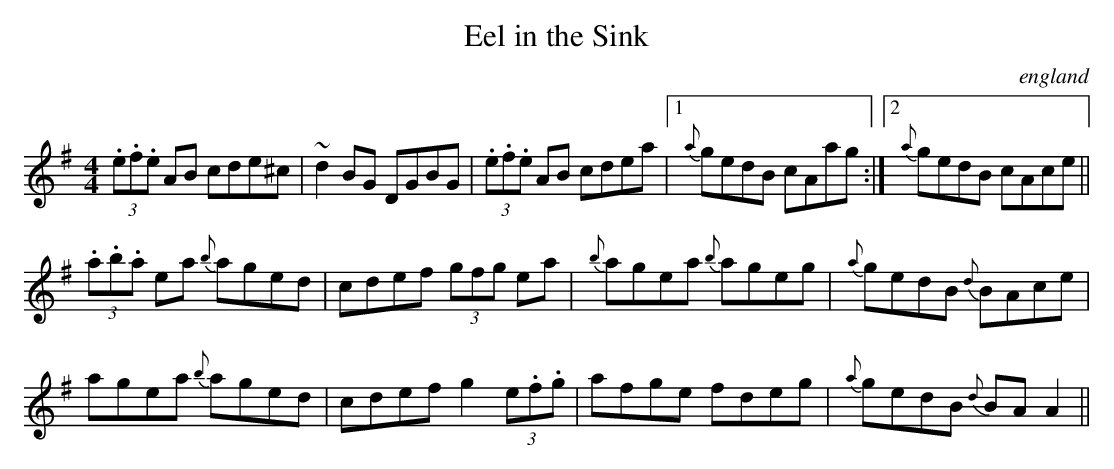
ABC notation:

X:1
T:Eel in the Sink
O:england
M:4/4
L:1/8
K:G
(3.e.f.e AB cde^c | ~d2BG DGBG | (3.e.f.e AB cdea|1 {a}gedB cAag :|2 {a}gedB cAce ||
(3.a.b.a ea {b}aged | cdef (3gfg ea | {b}agea {b}ageg | {a}gedB {d}BAce |
agea {b}aged | cdef g2 (3e.f.g | afge fdeg | {a}gedB {d}BAA2 ||
